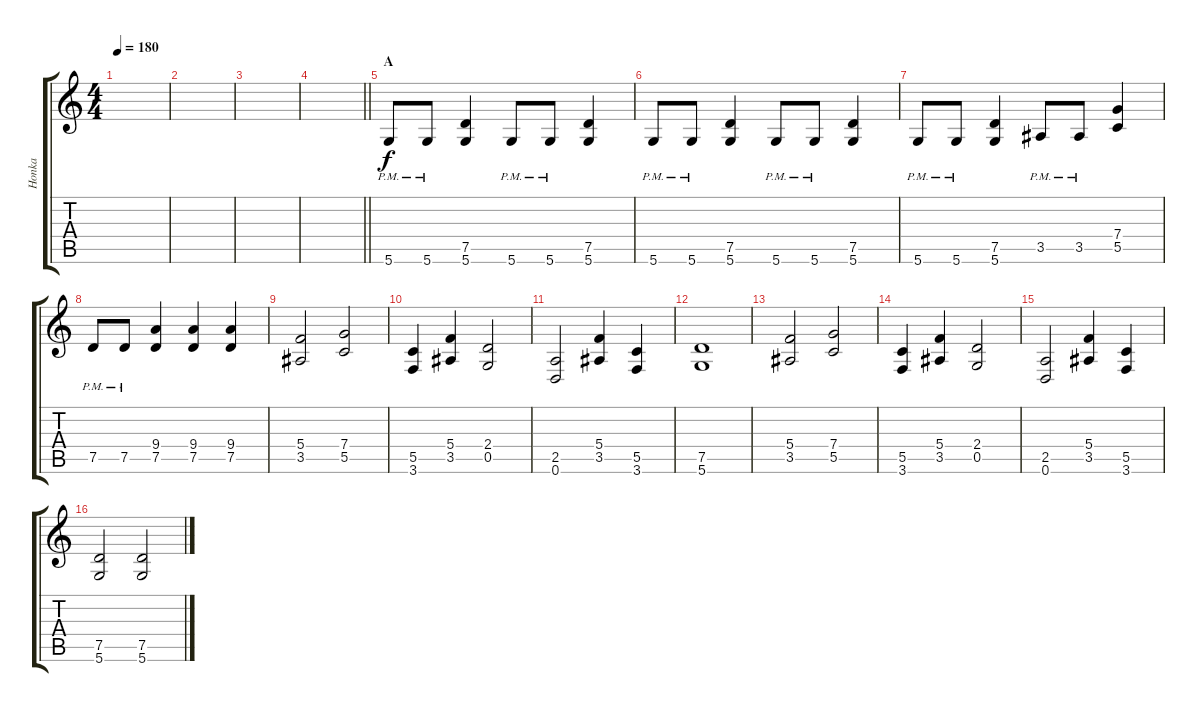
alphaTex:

\track ("Honka" "Honka") {instrument distortionguitar}
\staff {score tabs}
\tuning (D4 A3 F3 C3 G2 D2) {hide}
\ts (4 4)
\tempo 180
\clef g2
\ks c
|
|
|
\barLineRight lightlight
|
\section ("" "A")
5.6{pm}.8 5.6{pm}.8 (7.5 5.6).4 5.6{pm}.8 5.6{pm}.8 (7.5 5.6).4 |
5.6{pm}.8 5.6{pm}.8 (7.5 5.6).4 5.6{pm}.8 5.6{pm}.8 (7.5 5.6).4 |
5.6{pm}.8 5.6{pm}.8 (7.5 5.6).4 3.5{pm}.8 3.5{pm}.8 (7.4 5.5).4 |
7.5{pm}.8 7.5{pm}.8 (9.4 7.5).4 (9.4 7.5).4 (9.4 7.5).4 |
(5.4 3.5).2 (7.4 5.5).2 |
(5.5 3.6).4 (5.4 3.5).4 (2.4 0.5).2 |
(2.5 0.6).2 (5.4 3.5).4 (5.5 3.6).4 |
(7.5 5.6).1 |
(5.4 3.5).2 (7.4 5.5).2 |
(5.5 3.6).4 (5.4 3.5).4 (2.4 0.5).2 |
(2.5 0.6).2 (5.4 3.5).4 (5.5 3.6).4 |
(7.5 5.6).2 (7.5 5.6).2
